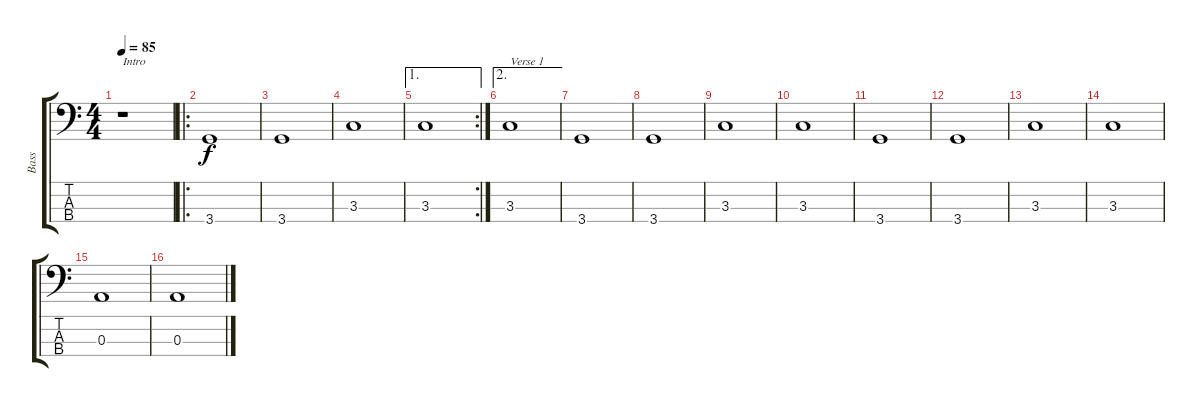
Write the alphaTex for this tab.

\track ("Bass" "Bass") {instrument electricbassfinger}
\staff {score tabs}
\tuning (G2 D2 A1 E1) {hide}
\ts (4 4)
\tempo 85
\clef f4
\ks c
r.1{txt "Intro" dy f instrument electricbassfinger} |
\ro
3.4.1 |
3.4.1 |
3.3.1 |
\ae 1
\rc 2
3.3.1 |
\ae 2
3.3.1{txt "Verse 1"} |
3.4.1 |
3.4.1 |
3.3.1 |
3.3.1 |
3.4.1 |
3.4.1 |
3.3.1 |
3.3.1 |
0.3.1 |
0.3.1
